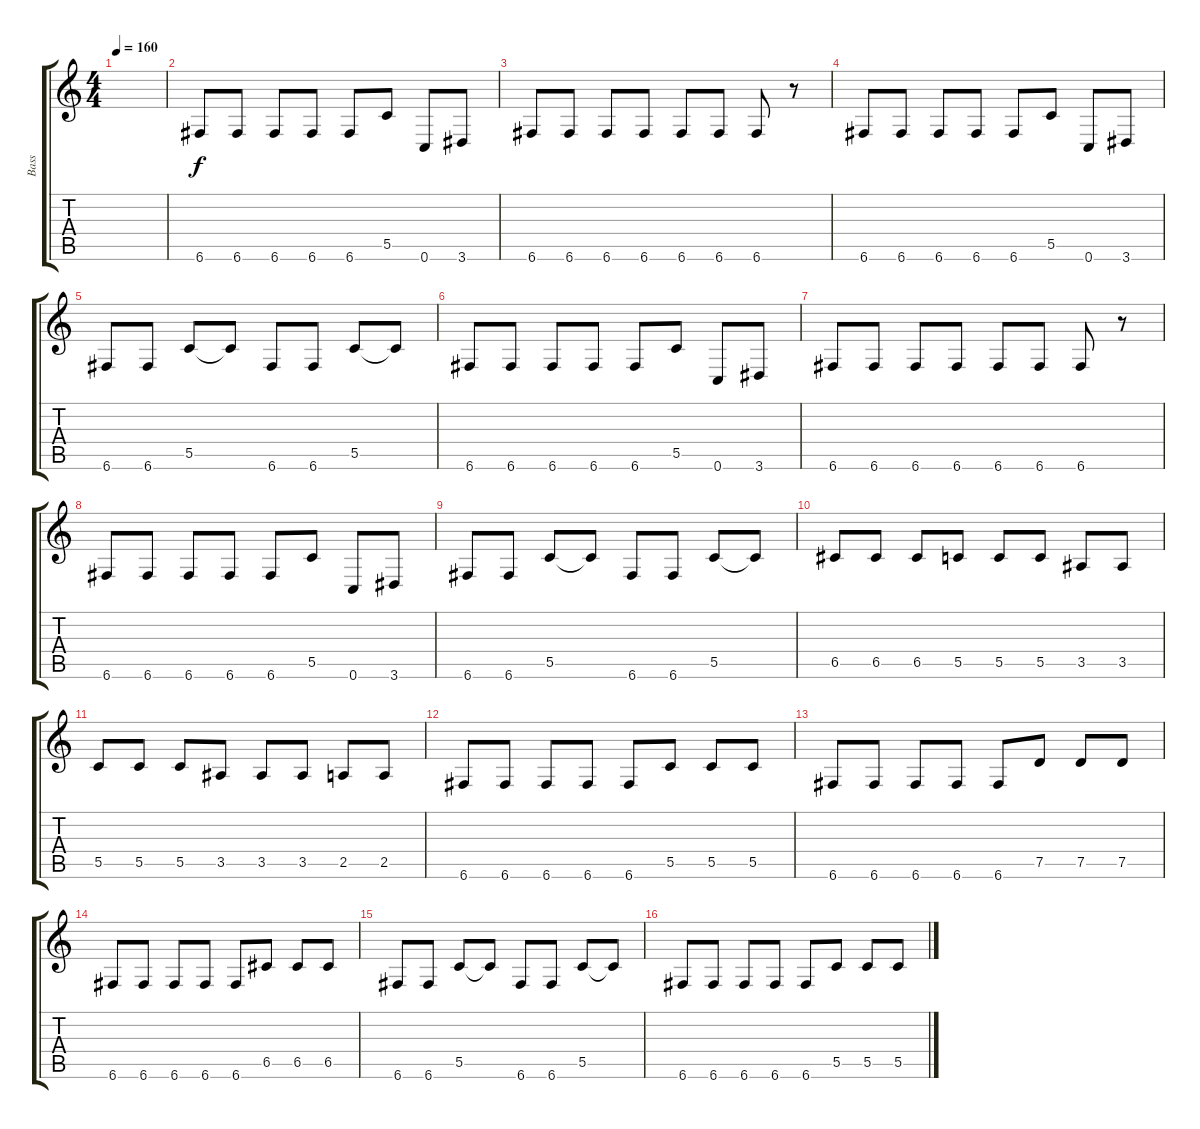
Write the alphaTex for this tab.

\track ("Bass" "Bass") {instrument electricbasspick}
\staff {score tabs}
\tuning (D4 A3 F3 C3 G2 C2) {hide}
\ts (4 4)
\tempo 160
\clef g2
\ks c
|
6.6.8 6.6.8 6.6.8 6.6.8 6.6.8 5.5.8 0.6.8 3.6.8 |
6.6.8 6.6.8 6.6.8 6.6.8 6.6.8 6.6.8 6.6.8 r.8 |
6.6.8 6.6.8 6.6.8 6.6.8 6.6.8 5.5.8 0.6.8 3.6.8 |
6.6.8 6.6.8 5.5.8 5.5{t}.8 6.6.8 6.6.8 5.5.8 5.5{t}.8 |
6.6.8 6.6.8 6.6.8 6.6.8 6.6.8 5.5.8 0.6.8 3.6.8 |
6.6.8 6.6.8 6.6.8 6.6.8 6.6.8 6.6.8 6.6.8 r.8 |
6.6.8 6.6.8 6.6.8 6.6.8 6.6.8 5.5.8 0.6.8 3.6.8 |
6.6.8 6.6.8 5.5.8 5.5{t}.8 6.6.8 6.6.8 5.5.8 5.5{t}.8 |
6.5.8 6.5.8 6.5.8 5.5.8 5.5.8 5.5.8 3.5.8 3.5.8 |
5.5.8 5.5.8 5.5.8 3.5.8 3.5.8 3.5.8 2.5.8 2.5.8 |
6.6.8 6.6.8 6.6.8 6.6.8 6.6.8 5.5.8 5.5.8 5.5.8 |
6.6.8 6.6.8 6.6.8 6.6.8 6.6.8 7.5.8 7.5.8 7.5.8 |
6.6.8 6.6.8 6.6.8 6.6.8 6.6.8 6.5.8 6.5.8 6.5.8 |
6.6.8 6.6.8 5.5.8 5.5{t}.8 6.6.8 6.6.8 5.5.8 5.5{t}.8 |
6.6.8 6.6.8 6.6.8 6.6.8 6.6.8 5.5.8 5.5.8 5.5.8
